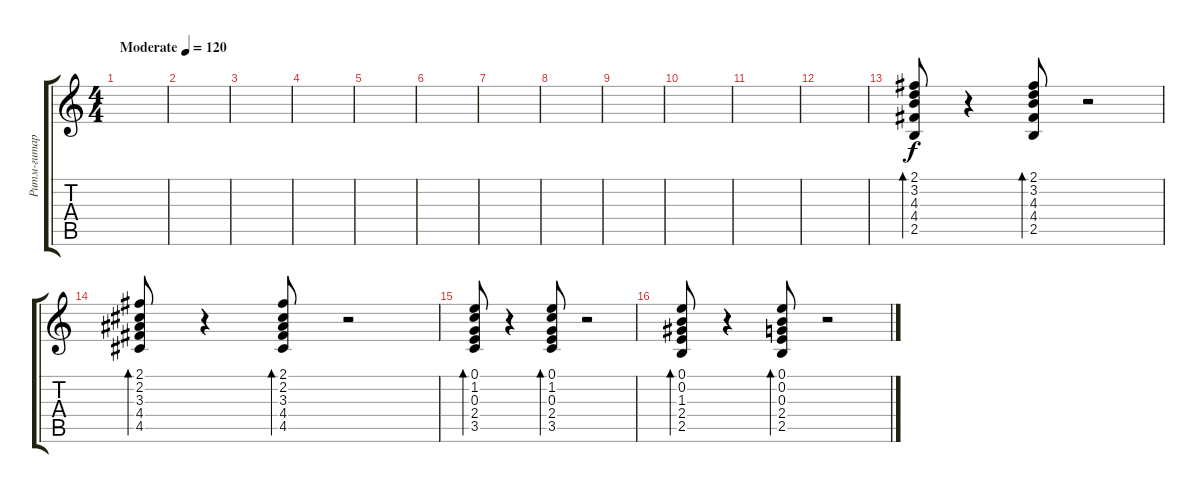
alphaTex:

\track ("Ритм-гитара" "Ритм-гитар") {instrument acousticguitarsteel}
\staff {score tabs}
\tuning (E4 B3 G3 D3 A2 E2) {hide}
\ts (4 4)
\tempo (120 "Moderate")
\clef g2
\ks c
|
|
|
|
|
|
|
|
|
|
|
|
(2.1 3.2 4.3 4.4 2.5).8{bd 60} r.4 (2.1 3.2 4.3 4.4 2.5).8{bd 60} r.2 |
(2.1 2.2 3.3 4.4 4.5).8{bd 60} r.4 (2.1 2.2 3.3 4.4 4.5).8{bd 60} r.2 |
(0.1 1.2 0.3 2.4 3.5).8{bd 60} r.4 (0.1 1.2 0.3 2.4 3.5).8{bd 60} r.2 |
(0.1 0.2 1.3 2.4 2.5).8{bd 60} r.4 (0.1 0.2 0.3 2.4 2.5).8{bd 60} r.2
